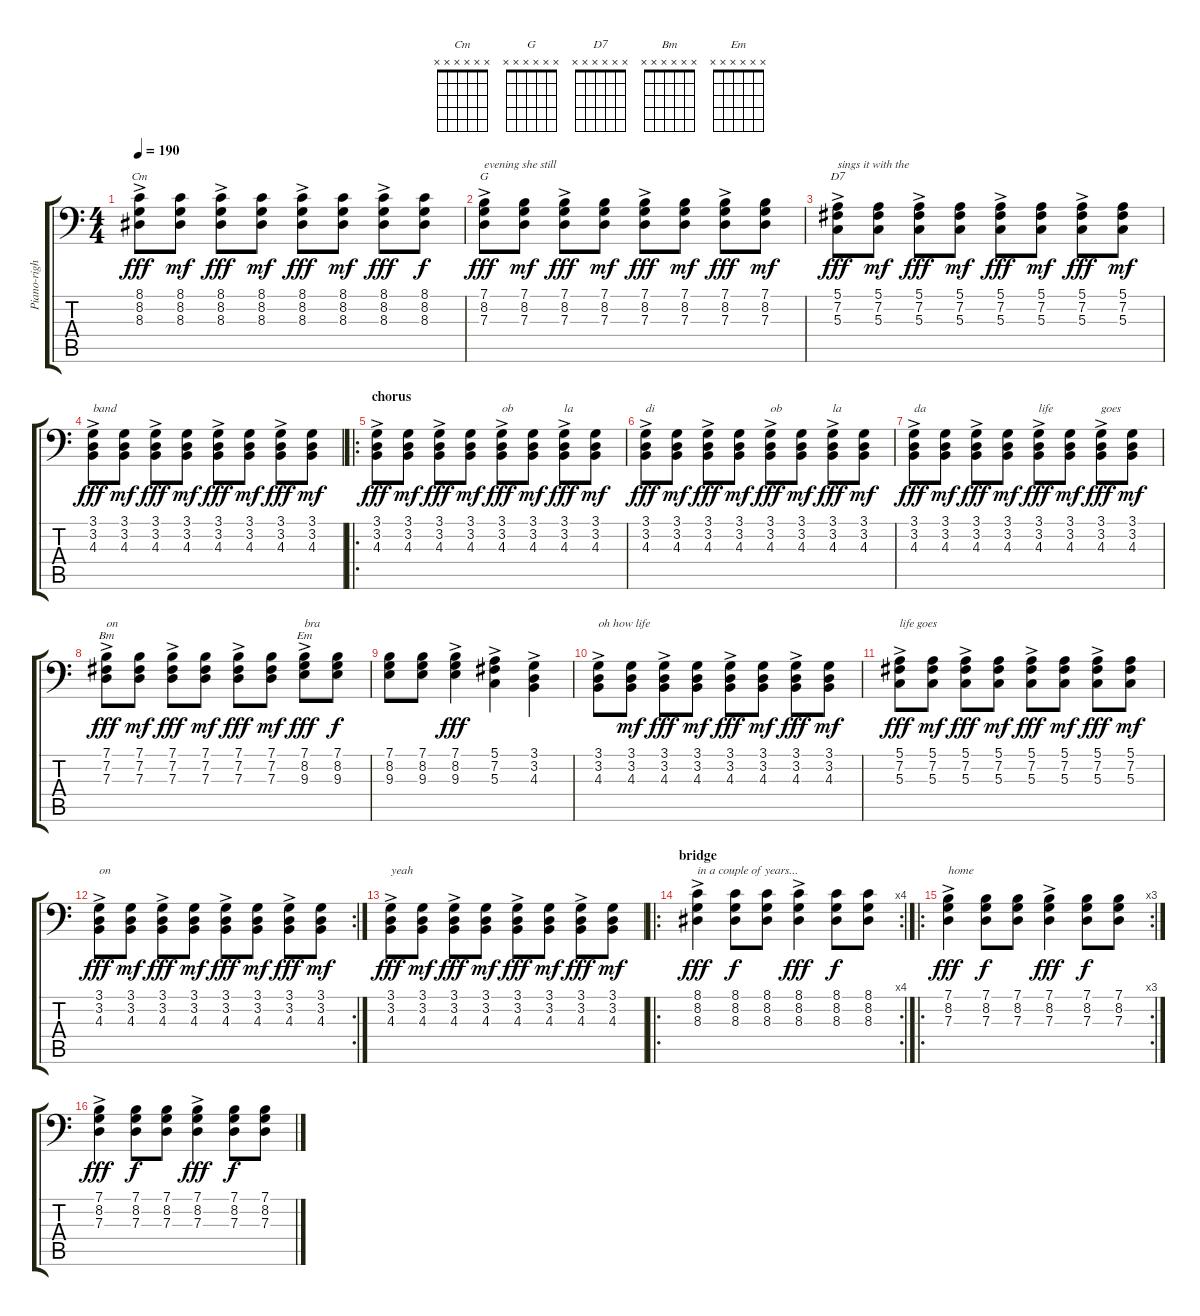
\track ("Piano-right" "Piano-righ") {instrument brightacousticpiano}
\staff {score tabs}
\tuning (E3 B2 G2 D2 A1 E1) {hide}
\chord ("Cm" x x x x x x) {firstfret 0}
\chord ("G" x x x x x x) {firstfret 0}
\chord ("D7" x x x x x x) {firstfret 0}
\chord ("Bm" x x x x x x) {firstfret 0}
\chord ("Em" x x x x x x) {firstfret 0}
\ts (4 4)
\tempo 190
\clef f4
\ks c
(8.1 8.2 8.3{ac}).8{ch "Cm" dy fff} (8.1 8.2 8.3).8{dy mf} (8.1 8.2 8.3{ac}).8{dy fff} (8.1 8.2 8.3).8{dy mf} (8.1 8.2 8.3{ac}).8{dy fff} (8.1 8.2 8.3).8{dy mf} (8.1 8.2 8.3{ac}).8{dy fff} (8.1 8.2 8.3).8{dy f} |
(7.1 8.2{ac} 7.3).8{ch "G" txt "evening she still" dy fff} (7.1 8.2 7.3).8{dy mf} (7.1 8.2{ac} 7.3).8{dy fff} (7.1 8.2 7.3).8{dy mf} (7.1 8.2{ac} 7.3).8{dy fff} (7.1 8.2 7.3).8{dy mf} (7.1 8.2{ac} 7.3).8{dy fff} (7.1 8.2 7.3).8{dy mf} |
(5.1 7.2 5.3{ac}).8{ch "D7" txt "sings it with the" dy fff} (5.1 7.2 5.3).8{dy mf} (5.1 7.2 5.3{ac}).8{dy fff} (5.1 7.2 5.3).8{dy mf} (5.1 7.2 5.3{ac}).8{dy fff} (5.1 7.2 5.3).8{dy mf} (5.1 7.2 5.3{ac}).8{dy fff} (5.1 7.2 5.3).8{dy mf} |
(3.1 3.2{ac} 4.3).8{txt "band" dy fff} (3.1 3.2 4.3).8{dy mf} (3.1{ac} 3.2 4.3).8{dy fff} (3.1 3.2 4.3).8{dy mf} (3.1 3.2 4.3{ac}).8{dy fff} (3.1 3.2 4.3).8{dy mf} (3.1 3.2{ac} 4.3).8{dy fff} (3.1 3.2 4.3).8{dy mf} |
\ro
\section ("" "chorus")
(3.1 3.2{ac} 4.3).8{dy fff} (3.1 3.2 4.3).8{dy mf} (3.1{ac} 3.2 4.3).8{dy fff} (3.1 3.2 4.3).8{dy mf} (3.1 3.2 4.3{ac}).8{txt "ob" dy fff} (3.1 3.2 4.3).8{dy mf} (3.1 3.2{ac} 4.3).8{txt "la" dy fff} (3.1 3.2 4.3).8{dy mf} |
(3.1 3.2{ac} 4.3).8{txt "di" dy fff} (3.1 3.2 4.3).8{dy mf} (3.1{ac} 3.2 4.3).8{dy fff} (3.1 3.2 4.3).8{dy mf} (3.1 3.2 4.3{ac}).8{txt "ob" dy fff} (3.1 3.2 4.3).8{dy mf} (3.1 3.2{ac} 4.3).8{txt "la" dy fff} (3.1 3.2 4.3).8{dy mf} |
(3.1 3.2{ac} 4.3).8{txt "da" dy fff} (3.1 3.2 4.3).8{dy mf} (3.1{ac} 3.2 4.3).8{dy fff} (3.1 3.2 4.3).8{dy mf} (3.1 3.2 4.3{ac}).8{txt "life" dy fff} (3.1 3.2 4.3).8{dy mf} (3.1 3.2{ac} 4.3).8{txt "goes" dy fff} (3.1 3.2 4.3).8{dy mf} |
(7.1 7.2 7.3{ac}).8{ch "Bm" txt "on" dy fff} (7.1 7.2 7.3).8{dy mf} (7.1 7.2 7.3{ac}).8{dy fff} (7.1 7.2 7.3).8{dy mf} (7.1 7.2 7.3{ac}).8{dy fff} (7.1 7.2 7.3).8{dy mf} (7.1 8.2 9.3{ac}).8{ch "Em" txt "bra" dy fff} (7.1 8.2 9.3).8{dy f} |
(7.1 8.2 9.3).8 (7.1 8.2 9.3).8 (7.1 8.2 9.3{ac}).4{dy fff} (5.1 7.2 5.3{ac}).4 (3.1 3.2 4.3{ac}).4 |
(3.1 3.2{ac} 4.3).8{txt "oh how life"} (3.1 3.2 4.3).8{dy mf} (3.1{ac} 3.2 4.3).8{dy fff} (3.1 3.2 4.3).8{dy mf} (3.1 3.2 4.3{ac}).8{dy fff} (3.1 3.2 4.3).8{dy mf} (3.1 3.2{ac} 4.3).8{dy fff} (3.1 3.2 4.3).8{dy mf} |
(5.1 7.2 5.3{ac}).8{txt "life goes" dy fff} (5.1 7.2 5.3).8{dy mf} (5.1 7.2 5.3{ac}).8{dy fff} (5.1 7.2 5.3).8{dy mf} (5.1 7.2 5.3{ac}).8{dy fff} (5.1 7.2 5.3).8{dy mf} (5.1 7.2 5.3{ac}).8{dy fff} (5.1 7.2 5.3).8{dy mf} |
\rc 2
(3.1 3.2{ac} 4.3).8{txt "on" dy fff} (3.1 3.2 4.3).8{dy mf} (3.1{ac} 3.2 4.3).8{dy fff} (3.1 3.2 4.3).8{dy mf} (3.1 3.2 4.3{ac}).8{dy fff} (3.1 3.2 4.3).8{dy mf} (3.1 3.2{ac} 4.3).8{dy fff} (3.1 3.2 4.3).8{dy mf} |
(3.1 3.2{ac} 4.3).8{txt "yeah" dy fff} (3.1 3.2 4.3).8{dy mf} (3.1{ac} 3.2 4.3).8{dy fff} (3.1 3.2 4.3).8{dy mf} (3.1 3.2 4.3{ac}).8{dy fff} (3.1 3.2 4.3).8{dy mf} (3.1 3.2{ac} 4.3).8{dy fff} (3.1 3.2 4.3).8{dy mf} |
\ro
\rc 4
\section ("" "bridge")
(8.1 8.2{ac} 8.3).4{txt "in a couple of years..." dy fff} (8.1 8.2 8.3).8{dy f} (8.1 8.2 8.3).8 (8.1 8.2{ac} 8.3).4{dy fff} (8.1 8.2 8.3).8{dy f} (8.1 8.2 8.3).8 |
\ro
\rc 3
(7.1 8.2{ac} 7.3).4{txt "home" dy fff} (7.1 8.2 7.3).8{dy f} (7.1 8.2 7.3).8 (7.1{ac} 8.2 7.3).4{dy fff} (7.1 8.2 7.3).8{dy f} (7.1 8.2 7.3).8 |
(7.1 8.2{ac} 7.3).4{dy fff} (7.1 8.2 7.3).8{dy f} (7.1 8.2 7.3).8 (7.1{ac} 8.2 7.3).4{dy fff} (7.1 8.2 7.3).8{dy f} (7.1 8.2 7.3).8
